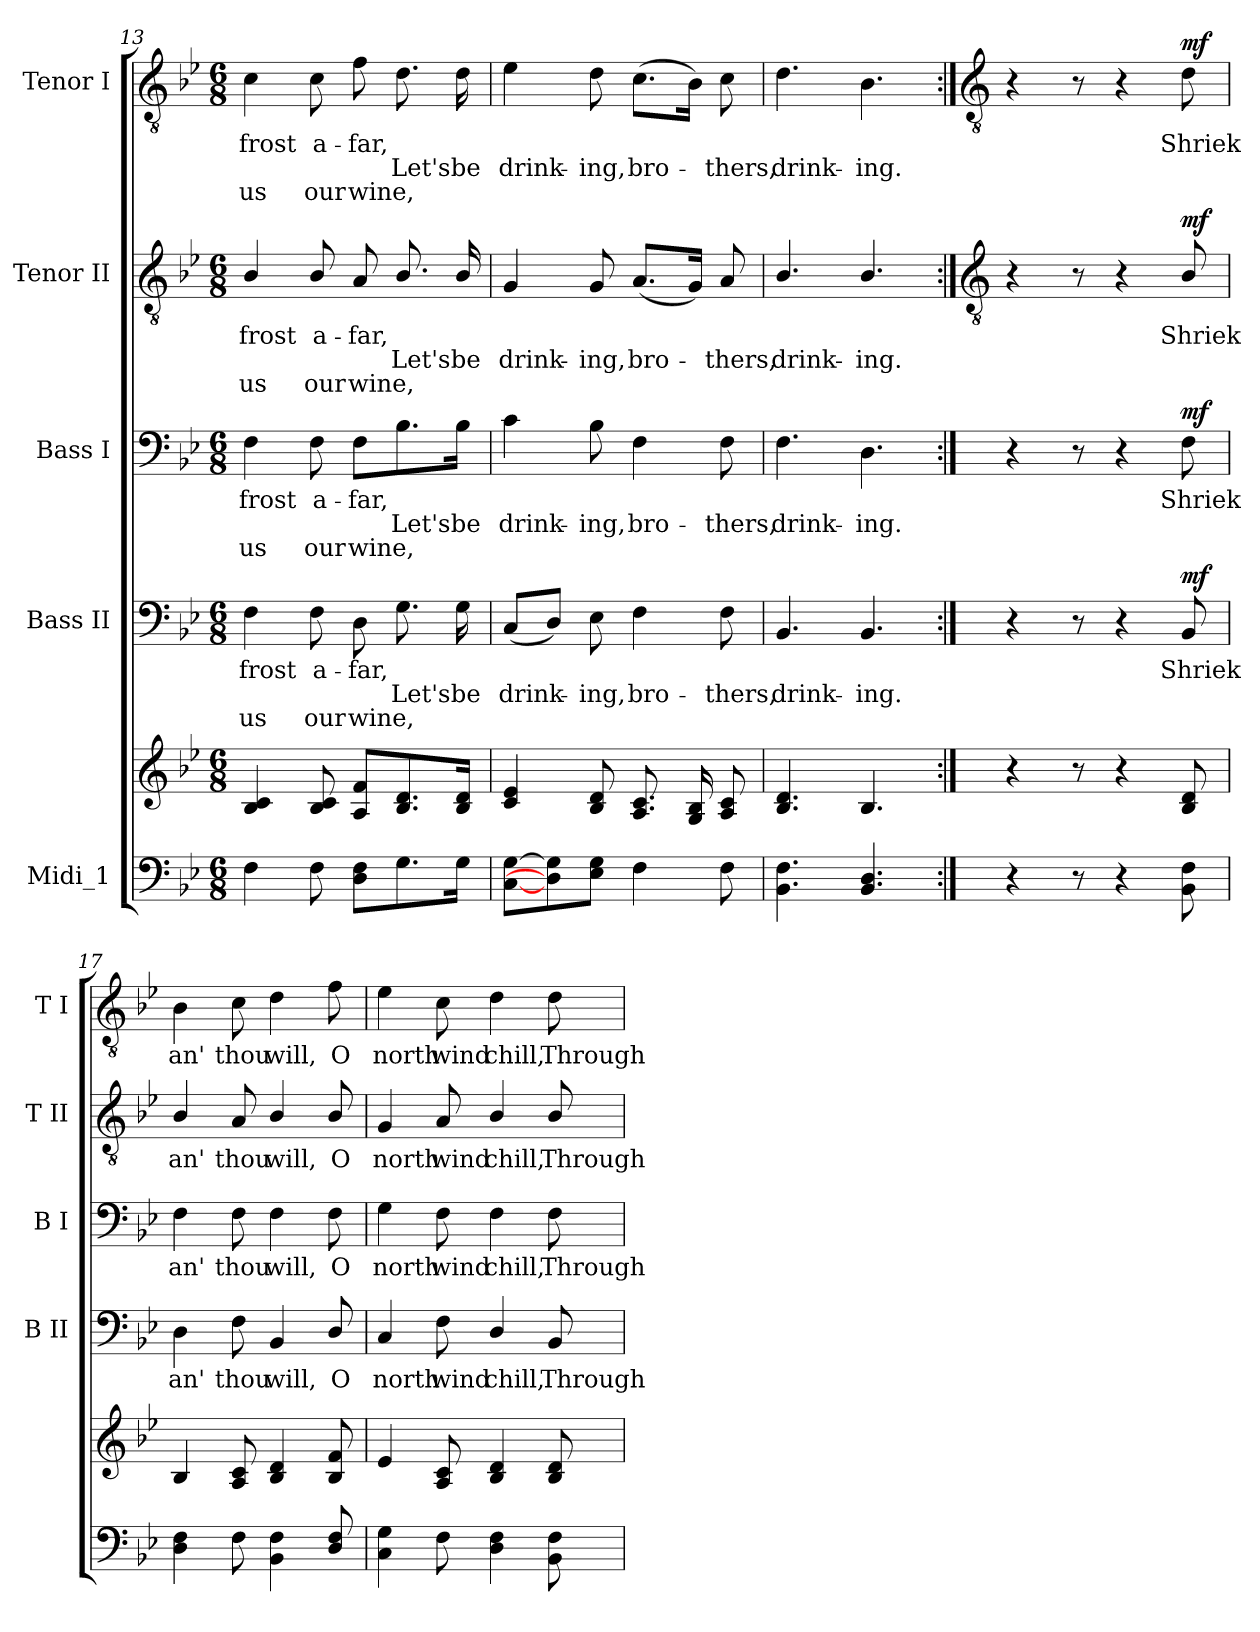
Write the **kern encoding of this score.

**kern	**kern	**dynam	**kern	**text	**text	**text	**dynam	**kern	**text	**text	**text	**dynam	**kern	**text	**text	**text	**dynam	**kern	**text	**text	**text	**dynam
*part5	*part5	*part5	*part4	*part4	*part4	*part4	*part4	*part3	*part3	*part3	*part3	*part3	*part2	*part2	*part2	*part2	*part2	*part1	*part1	*part1	*part1	*part1
*staff6	*staff5	*staff5/6	*staff4	*staff4	*staff4	*staff4	*staff4	*staff3	*staff3	*staff3	*staff3	*staff3	*staff2	*staff2	*staff2	*staff2	*staff2	*staff1	*staff1	*staff1	*staff1	*staff1
*I"Midi_1	*	*	*I"Bass II	*	*	*	*	*I"Bass I	*	*	*	*	*I"Tenor II	*	*	*	*	*I"Tenor I	*	*	*	*
*	*	*	*I'B II	*	*	*	*	*I'B I	*	*	*	*	*I'T II	*	*	*	*	*I'T I	*	*	*	*
!!LO:LB:g=z
*clefF4	*clefG2	*	*clefF4	*	*	*	*	*clefF4	*	*	*	*	*clefGv2	*	*	*	*	*clefGv2	*	*	*	*
*k[b-e-]	*k[b-e-]	*	*k[b-e-]	*	*	*	*	*k[b-e-]	*	*	*	*	*k[b-e-]	*	*	*	*	*k[b-e-]	*	*	*	*
*B-:	*B-:	*	*B-:	*	*	*	*	*B-:	*	*	*	*	*B-:	*	*	*	*	*B-:	*	*	*	*
*M6/8	*M6/8	*	*M6/8	*	*	*	*	*M6/8	*	*	*	*	*M6/8	*	*	*	*	*M6/8	*	*	*	*
=13	=13	=13	=13	=13	=13	=13	=13	=13	=13	=13	=13	=13	=13	=13	=13	=13	=13	=13	=13	=13	=13	=13
!	!	!	!	!LO:LY:b	!	!LO:LY:b	!	!	!LO:LY:b	!	!LO:LY:b	!	!	!LO:LY:b	!	!LO:LY:b	!	!	!LO:LY:b	!	!LO:LY:b	!
4F	4B- 4c	.	4F	frost	.	us	.	4F	frost	.	us	.	4B-/	frost	.	us	.	4c	frost	.	us	.
!	!	!	!	!LO:LY:b	!	!LO:LY:b	!	!	!LO:LY:b	!	!LO:LY:b	!	!	!LO:LY:b	!	!LO:LY:b	!	!	!LO:LY:b	!	!LO:LY:b	!
8F	8B- 8c	.	8F	a-	.	-our	.	8F	a-	.	-our	.	8B-/	a-	.	-our	.	8c	a-	.	-our	.
!	!	!	!	!LO:LY:b	!	!LO:LY:b	!	!	!LO:LY:b	!	!LO:LY:b	!	!	!LO:LY:b	!	!LO:LY:b	!	!	!LO:LY:b	!	!LO:LY:b	!
8D 8FL	8A 8fL	.	8D	far,	.	wine,	.	8F\L	far,	.	wine,	.	8A	far,	.	wine,	.	8f	far,	.	wine,	.
!	!	!	!	!	!LO:LY:b	!	!	!	!	!LO:LY:b	!	!	!	!	!LO:LY:b	!	!	!	!	!LO:LY:b	!	!
8.G	8.B- 8.d	.	8.G	.	Let's	.	.	8.B-\	.	Let's	.	.	8.B-/	.	Let's	.	.	8.d	.	Let's	.	.
!	!	!	!	!	!LO:LY:b	!	!	!	!	!LO:LY:b	!	!	!	!	!LO:LY:b	!	!	!	!	!LO:LY:b	!	!
16GJ	16B- 16dJ	.	16G	.	be	.	.	16B-\Jk	.	be	.	.	16B-/	.	be	.	.	16d	.	be	.	.
=14	=14	=14	=14	=14	=14	=14	=14	=14	=14	=14	=14	=14	=14	=14	=14	=14	=14	=14	=14	=14	=14	=14
!	!	!	!	!	!LO:LY:b	!	!	!	!	!LO:LY:b	!	!	!	!	!LO:LY:b	!	!	!	!	!LO:LY:b	!	!
[8C [8GL	4c 4e-	.	(<8CL	.	drink-	.	.	4c	.	drink-	.	.	4G	.	drink-	.	.	4e-	.	drink-	.	.
8D] 8G]	.	.	8DJ)	.	.	.	.	.	.	.	.	.	.	.	.	.	.	.	.	.	.	.
!	!	!	!	!	!LO:LY:b	!	!	!	!	!LO:LY:b	!	!	!	!	!LO:LY:b	!	!	!	!	!LO:LY:b	!	!
8E- 8GJ	8B- 8d	.	8E-	.	ing,	.	.	8B-	.	-ing,	.	.	8G	.	-ing,	.	.	8d	.	-ing,	.	.
!	!	!	!	!	!LO:LY:b	!	!	!	!	!LO:LY:b	!	!	!	!	!LO:LY:b	!	!	!	!	!LO:LY:b	!	!
4F	8.A 8.cL	.	4F	.	bro-	.	.	4F	.	bro-	.	.	(<8.AL	.	bro-	.	.	(>8.cL	.	bro-	.	.
.	16G 16B-L	.	.	.	.	.	.	.	.	.	.	.	16GJ)	.	.	.	.	16B-J)	.	.	.	.
!	!	!	!	!	!LO:LY:b	!	!	!	!	!LO:LY:b	!	!	!	!	!LO:LY:b	!	!	!	!	!LO:LY:b	!	!
8F	8A 8cJ	.	8F	.	-thers,	.	.	8F	.	-thers,	.	.	8A	.	thers,	.	.	8c	.	thers,	.	.
=15	=15	=15	=15	=15	=15	=15	=15	=15	=15	=15	=15	=15	=15	=15	=15	=15	=15	=15	=15	=15	=15	=15
!	!	!	!	!	!LO:LY:b	!	!	!	!	!LO:LY:b	!	!	!	!	!LO:LY:b	!	!	!	!	!LO:LY:b	!	!
4.BB- 4.F	4.B- 4.d	.	4.BB-	.	drink-	.	.	4.F	.	drink-	.	.	4.B-/	.	drink-	.	.	4.d	.	drink-	.	.
!	!	!	!	!	!LO:LY:b	!	!	!	!	!LO:LY:b	!	!	!	!	!LO:LY:b	!	!	!	!	!LO:LY:b	!	!
4.BB- 4.D	4.B-	.	4.BB-	.	-ing.	.	.	4.D	.	-ing.	.	.	4.B-/	.	-ing.	.	.	4.B-	.	-ing.	.	.
!!LO:LB:g=z
=16:|!	=16:|!	=16:|!	=16:|!	=16:|!	=16:|!	=16:|!	=16:|!	=16:|!	=16:|!	=16:|!	=16:|!	=16:|!	=16:|!	=16:|!	=16:|!	=16:|!	=16:|!	=16:|!	=16:|!	=16:|!	=16:|!	=16:|!
*	*	*	*	*	*	*	*	*	*	*	*	*	*clefGv2	*	*	*	*	*clefGv2	*	*	*	*
4r	4r	.	4r	.	.	.	.	4r	.	.	.	.	4r	.	.	.	.	4r	.	.	.	.
8r	8r	.	8r	.	.	.	.	8r	.	.	.	.	8r	.	.	.	.	8r	.	.	.	.
4r	4r	.	4r	.	.	.	.	4r	.	.	.	.	4r	.	.	.	.	4r	.	.	.	.
!	!	!LO:DY:b=2	!	!LO:LY:b	!	!	!	!	!LO:LY:b	!	!	!	!	!LO:LY:b	!	!	!	!	!LO:LY:b	!	!	!
!	!	!LO:DY:n=1:b	!	!	!	!	!LO:DY:b	!	!	!	!	!LO:DY:b	!	!	!	!	!LO:DY:b	!	!	!	!	!LO:DY:b
8BB- 8F	8B- 8d	mf mf	8BB-	Shriek	.	.	mf	8F	Shriek	.	.	mf	8B-/	Shriek	.	.	mf	8d	Shriek	.	.	mf
=17	=17	=17	=17	=17	=17	=17	=17	=17	=17	=17	=17	=17	=17	=17	=17	=17	=17	=17	=17	=17	=17	=17
!	!	!	!	!LO:LY:b	!	!	!	!	!LO:LY:b	!	!	!	!	!LO:LY:b	!	!	!	!	!LO:LY:b	!	!	!
4D 4F	4B-	.	4D	an'	.	.	.	4F	an'	.	.	.	4B-/	an'	.	.	.	4B-	an'	.	.	.
!	!	!	!	!LO:LY:b	!	!	!	!	!LO:LY:b	!	!	!	!	!LO:LY:b	!	!	!	!	!LO:LY:b	!	!	!
8F	8A 8c	.	8F	thou	.	.	.	8F	thou	.	.	.	8A	thou	.	.	.	8c	thou	.	.	.
!	!	!	!	!LO:LY:b	!	!	!	!	!LO:LY:b	!	!	!	!	!LO:LY:b	!	!	!	!	!LO:LY:b	!	!	!
4BB- 4F	4B- 4d	.	4BB-	will,	.	.	.	4F	will,	.	.	.	4B-/	will,	.	.	.	4d	will,	.	.	.
!	!	!	!	!LO:LY:b	!	!	!	!	!LO:LY:b	!	!	!	!	!LO:LY:b	!	!	!	!	!LO:LY:b	!	!	!
8D/ 8F/	8B- 8f	.	8D/	O	.	.	.	8F	O	.	.	.	8B-/	O	.	.	.	8f	O	.	.	.
=18	=18	=18	=18	=18	=18	=18	=18	=18	=18	=18	=18	=18	=18	=18	=18	=18	=18	=18	=18	=18	=18	=18
!	!	!	!	!LO:LY:b	!	!	!	!	!LO:LY:b	!	!	!	!	!LO:LY:b	!	!	!	!	!LO:LY:b	!	!	!
4C 4G	4e-	.	4C	north	.	.	.	4G	north	.	.	.	4G	north	.	.	.	4e-	north	.	.	.
!	!	!	!	!LO:LY:b	!	!	!	!	!LO:LY:b	!	!	!	!	!LO:LY:b	!	!	!	!	!LO:LY:b	!	!	!
8F	8A 8c	.	8F	wind	.	.	.	8F	wind	.	.	.	8A	wind	.	.	.	8c	wind	.	.	.
!	!	!	!	!LO:LY:b	!	!	!	!	!LO:LY:b	!	!	!	!	!LO:LY:b	!	!	!	!	!LO:LY:b	!	!	!
4D\ 4F\	4B- 4d	.	4D/	chill,	.	.	.	4F	chill,	.	.	.	4B-/	chill,	.	.	.	4d	chill,	.	.	.
!	!	!	!	!LO:LY:b	!	!	!	!	!LO:LY:b	!	!	!	!	!LO:LY:b	!	!	!	!	!LO:LY:b	!	!	!
8BB- 8F	8B- 8d	.	8BB-	Through	.	.	.	8F	Through	.	.	.	8B-/	Through	.	.	.	8d	Through	.	.	.
=	=	=	=	=	=	=	=	=	=	=	=	=	=	=	=	=	=	=	=	=	=	=
*-	*-	*-	*-	*-	*-	*-	*-	*-	*-	*-	*-	*-	*-	*-	*-	*-	*-	*-	*-	*-	*-	*-
